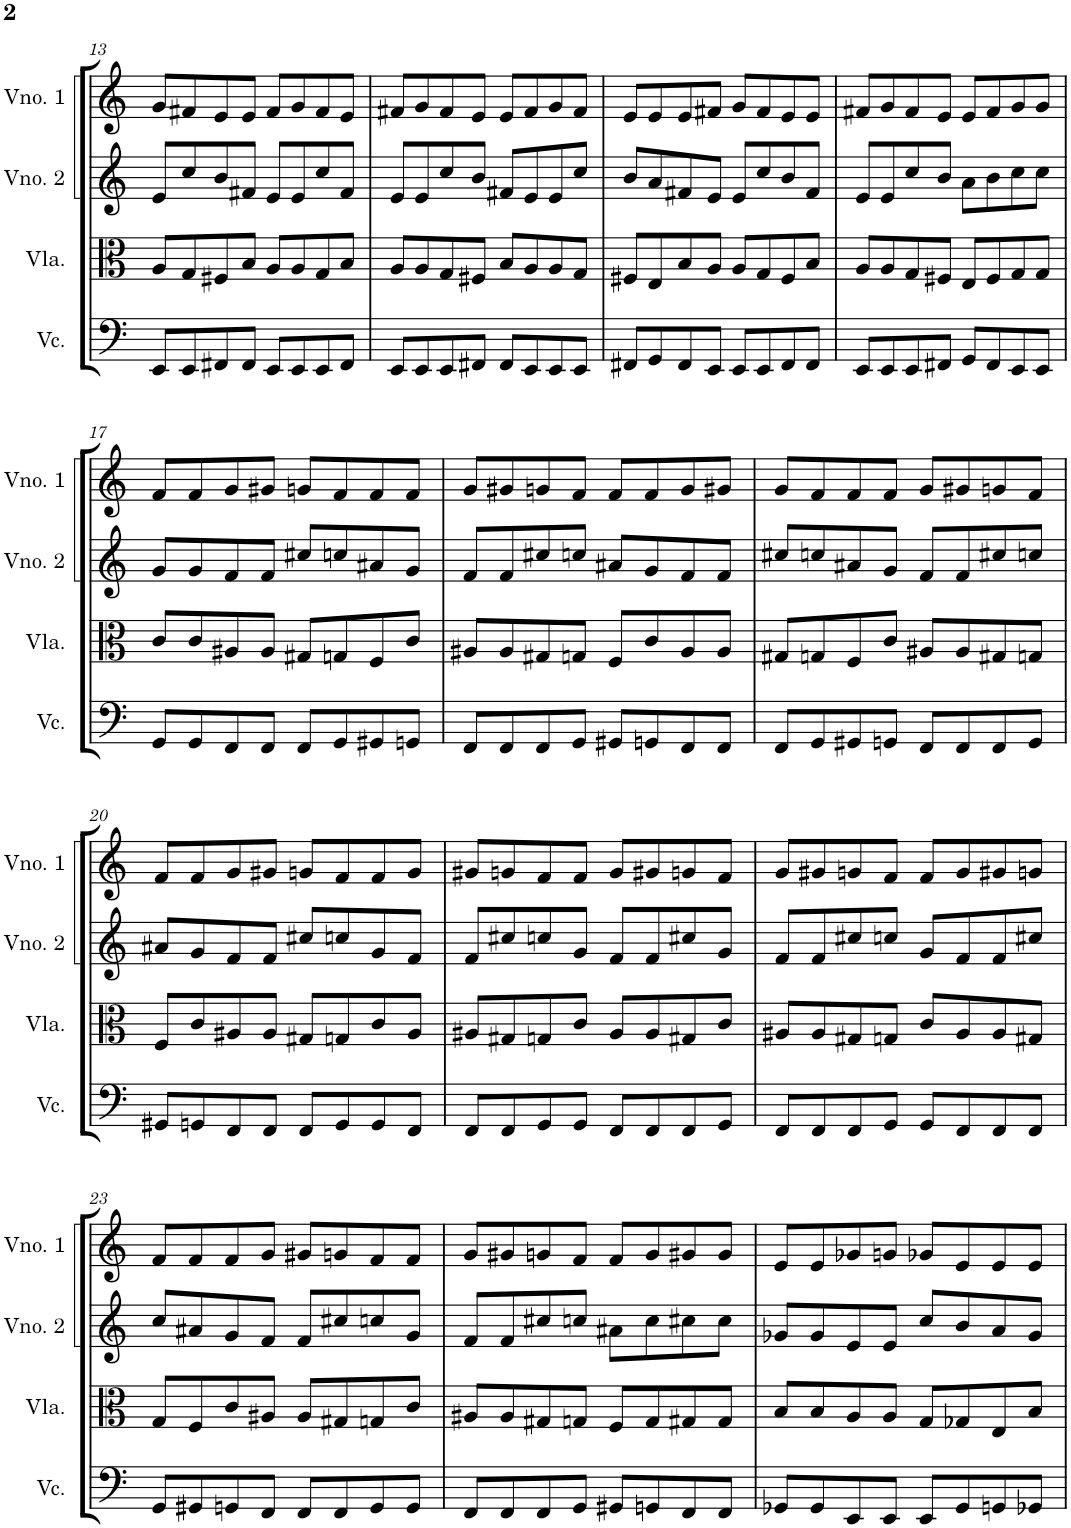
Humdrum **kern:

**kern	**kern	**kern	**kern
*part4	*part3	*part2	*part1
*staff4	*staff3	*staff2	*staff1
*I"Violoncelo	*I"Viola	*I"Violino 2	*I"Violino 1
*I'Vc.	*I'Vla.	*I'Vno. 2	*I'Vno. 1
!!LO:PB:g=z
*clefF4	*clefC3	*clefG2	*clefG2
*k[]	*k[]	*k[]	*k[]
*M4/4	*M4/4	*M4/4	*M4/4
=13	=13	=13	=13
8EE/L	8A/L	8e/L	8g/L
8EE/	8G/	8cc/	8f#X/
8FF#X/	8F#X/	8b/	8e/
8FF#/J	8B/J	8f#X/J	8e/J
8EE/L	8A/L	8e/L	8f#/L
8EE/	8A/	8e/	8g/
8EE/	8G/	8cc/	8f#/
8FF#/J	8B/J	8f#/J	8e/J
=14	=14	=14	=14
8EE/L	8A/L	8e/L	8f#X/L
8EE/	8A/	8e/	8g/
8EE/	8G/	8cc/	8f#/
8FF#X/J	8F#X/J	8b/J	8e/J
8FF#/L	8B/L	8f#X/L	8e/L
8EE/	8A/	8e/	8f#/
8EE/	8A/	8e/	8g/
8EE/J	8G/J	8cc/J	8f#/J
=15	=15	=15	=15
8FF#X/L	8F#X/L	8b/L	8e/L
8GG/	8E/	8a/	8e/
8FF#/	8B/	8f#X/	8e/
8EE/J	8A/J	8e/J	8f#X/J
8EE/L	8A/L	8e/L	8g/L
8EE/	8G/	8cc/	8f#/
8FF#/	8F#/	8b/	8e/
8FF#/J	8B/J	8f#/J	8e/J
=16	=16	=16	=16
8EE/L	8A/L	8e/L	8f#X/L
8EE/	8A/	8e/	8g/
8EE/	8G/	8cc/	8f#/
8FF#X/J	8F#X/J	8b/J	8e/J
8GG/L	8E/L	8a\L	8e/L
8FF#/	8F#/	8b\	8f#/
8EE/	8G/	8cc\	8g/
8EE/J	8G/J	8cc\J	8g/J
!!LO:LB:g=z
=17	=17	=17	=17
8GG/L	8c/L	8g/L	8f/L
8GG/	8c/	8g/	8f/
8FF/	8A#X/	8f/	8g/
8FF/J	8A#/J	8f/J	8g#X/J
8FF/L	8G#X/L	8cc#X/L	8gn/L
8GG/	8Gn/	8ccn/	8f/
8GG#X/	8F/	8a#X/	8f/
8GGn/J	8c/J	8g/J	8f/J
=18	=18	=18	=18
8FF/L	8A#X/L	8f/L	8g/L
8FF/	8A#/	8f/	8g#X/
8FF/	8G#X/	8cc#X/	8gn/
8GG/J	8Gn/J	8ccn/J	8f/J
8GG#X/L	8F/L	8a#X/L	8f/L
8GGn/	8c/	8g/	8f/
8FF/	8A#/	8f/	8g/
8FF/J	8A#/J	8f/J	8g#X/J
=19	=19	=19	=19
8FF/L	8G#X/L	8cc#X/L	8g/L
8GG/	8Gn/	8ccn/	8f/
8GG#X/	8F/	8a#X/	8f/
8GGn/J	8c/J	8g/J	8f/J
8FF/L	8A#X/L	8f/L	8g/L
8FF/	8A#/	8f/	8g#X/
8FF/	8G#X/	8cc#X/	8gn/
8GG/J	8Gn/J	8ccn/J	8f/J
!!LO:LB:g=z
=20	=20	=20	=20
8GG#X/L	8F/L	8a#X/L	8f/L
8GGn/	8c/	8g/	8f/
8FF/	8A#X/	8f/	8g/
8FF/J	8A#/J	8f/J	8g#X/J
8FF/L	8G#X/L	8cc#X/L	8gn/L
8GG/	8Gn/	8ccn/	8f/
8GG/	8c/	8g/	8f/
8FF/J	8A#/J	8f/J	8g/J
=21	=21	=21	=21
8FF/L	8A#X/L	8f/L	8g#X/L
8FF/	8G#X/	8cc#X/	8gn/
8GG/	8Gn/	8ccn/	8f/
8GG/J	8c/J	8g/J	8f/J
8FF/L	8A#/L	8f/L	8g/L
8FF/	8A#/	8f/	8g#X/
8FF/	8G#X/	8cc#X/	8gn/
8GG/J	8c/J	8g/J	8f/J
=22	=22	=22	=22
8FF/L	8A#X/L	8f/L	8g/L
8FF/	8A#/	8f/	8g#X/
8FF/	8G#X/	8cc#X/	8gn/
8GG/J	8Gn/J	8ccn/J	8f/J
8GG/L	8c/L	8g/L	8f/L
8FF/	8A#/	8f/	8g/
8FF/	8A#/	8f/	8g#X/
8FF/J	8G#X/J	8cc#X/J	8gn/J
!!LO:LB:g=z
=23	=23	=23	=23
8GG/L	8G/L	8cc/L	8f/L
8GG#X/	8F/	8a#X/	8f/
8GGn/	8c/	8g/	8f/
8FF/J	8A#X/J	8f/J	8g/J
8FF/L	8A#/L	8f/L	8g#X/L
8FF/	8G#X/	8cc#X/	8gn/
8GG/	8Gn/	8ccn/	8f/
8GG/J	8c/J	8g/J	8f/J
=24	=24	=24	=24
8FF/L	8A#X/L	8f/L	8g/L
8FF/	8A#/	8f/	8g#X/
8FF/	8G#X/	8cc#X/	8gn/
8GG/J	8Gn/J	8ccn/J	8f/J
8GG#X/L	8F/L	8a#X\L	8f/L
8GGn/	8G/	8cc\	8g/
8FF/	8G#X/	8cc#X\	8g#X/
8FF/J	8G#/J	8cc#\J	8g#/J
=25	=25	=25	=25
8GG-X/L	8B/L	8g-X/L	8e/L
8GG-/	8B/	8g-/	8e/
8EE/	8A/	8e/	8g-X/
8EE/J	8A/J	8e/J	8gn/J
8EE/L	8G/L	8cc/L	8g-X/L
8GG-/	8G-X/	8b/	8e/
8GGn/	8E/	8a/	8e/
8GG-X/J	8B/J	8g-/J	8e/J
=	=	=	=
*-	*-	*-	*-
